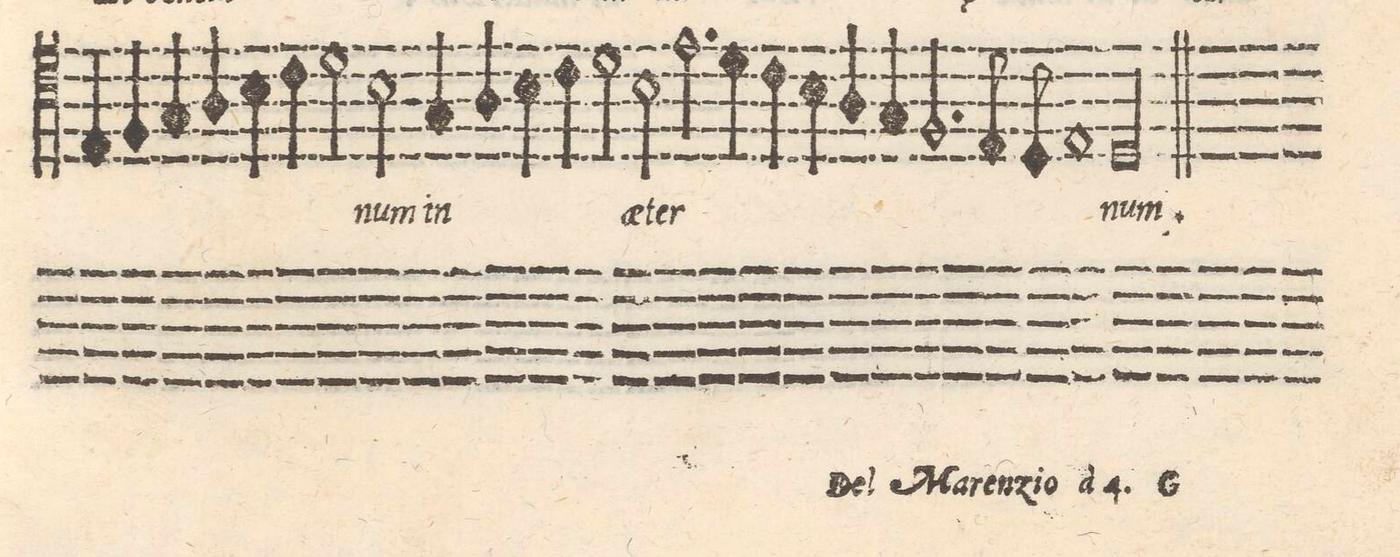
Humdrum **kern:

**kern	**text
*I"TENOR	*
*clefC4	*
*k[]	*
*met(C|)	*
*M2/1	*
4E/	.
4F/	.
=47-	=47-
4G/	.
4A/	.
4B\	.
4c\	.
2d\	.
2B\	-num
=48-	=48-
4G/	in
4A/	.
4B\	.
4c\	.
2d\	.
2B\	ae-
=49-	=49-
2.e\	-ter-
4d\	.
4c\	.
4B\	.
4A/	.
4G/	.
=50-	=50-
2.F/	.
8E/	.
8D/	.
1E	.
=51-	=51-
0Dl	-num.
==	==
*-	*-
